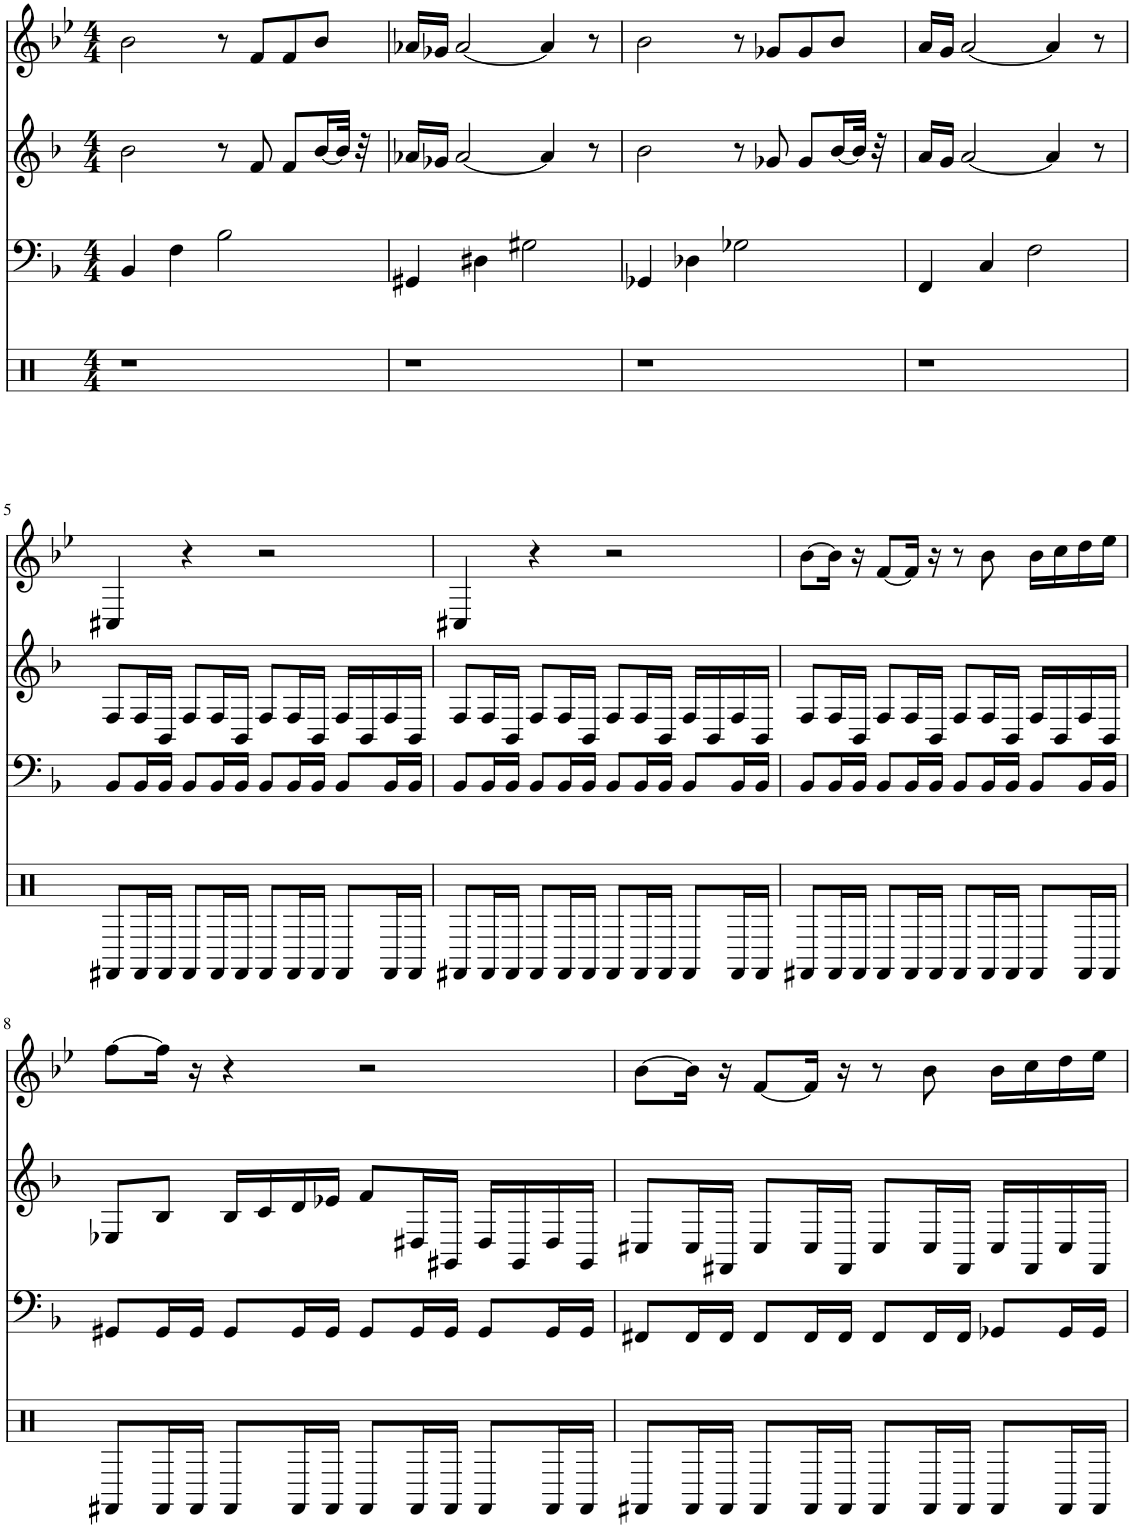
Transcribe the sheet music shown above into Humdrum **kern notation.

**kern	**kern	**kern	**kern
*part4	*part3	*part2	*part1
*staff4	*staff3	*staff2	*staff1
*I"Piano	*I"Piano	*I"Piano	*I"Piano
*I'Pno	*I'Pno	*I'Pno	*I'Pno
*clefX	*clefF4	*clefG2	*clefG2
*k[]	*k[b-]	*k[b-]	*k[b-e-]
*M4/4	*M4/4	*M4/4	*M4/4
=1	=1	=1	=1
1r	4BB-/	2b-\	2b-\
.	4F\	.	.
.	2B-\	8r	8r
.	.	8f/	8f/L
.	.	8f/L	8f/
.	.	[16b-/L	8b-/J
.	.	32b-/JJk]	.
.	.	32r	.
=2	=2	=2	=2
1r	4GG#X/	16a-X/LL	16a-X/LL
.	.	16g-X/JJ	16g-X/JJ
.	.	[2a-/	[2a-/
.	4D#X\	.	.
.	2G#X\	.	.
.	.	4a-/]	4a-/]
.	.	8r	8r
=3	=3	=3	=3
1r	4GG-X/	2b-\	2b-\
.	4D-X\	.	.
.	2G-X\	8r	8r
.	.	8g-X/	8g-X/L
.	.	8g-/L	8g-/
.	.	[16b-/L	8b-/J
.	.	32b-/JJk]	.
.	.	32r	.
=4	=4	=4	=4
1r	4FF/	16a/LL	16a/LL
.	.	16g/JJ	16g/JJ
.	.	[2a/	[2a/
.	4C/	.	.
.	2F\	.	.
.	.	4a/]	4a/]
.	.	8r	8r
!!LO:LB:g=z
=5	=5	=5	=5
8FF#X/L	8BB-/L	8F/L	4C#X/
16FF/L	16BB-/L	16F/L	.
16FF/JJ	16BB-/JJ	16BB-/JJ	.
8FF/L	8BB-/L	8F/L	4r
16FF/L	16BB-/L	16F/L	.
16FF/JJ	16BB-/JJ	16BB-/JJ	.
8FF/L	8BB-/L	8F/L	2r
16FF/L	16BB-/L	16F/L	.
16FF/JJ	16BB-/JJ	16BB-/JJ	.
8FF/L	8BB-/L	16F/LL	.
.	.	16BB-/	.
16FF/L	16BB-/L	16F/	.
16FF/JJ	16BB-/JJ	16BB-/JJ	.
=6	=6	=6	=6
8FF#X/L	8BB-/L	8F/L	4C#X/
16FF/L	16BB-/L	16F/L	.
16FF/JJ	16BB-/JJ	16BB-/JJ	.
8FF/L	8BB-/L	8F/L	4r
16FF/L	16BB-/L	16F/L	.
16FF/JJ	16BB-/JJ	16BB-/JJ	.
8FF/L	8BB-/L	8F/L	2r
16FF/L	16BB-/L	16F/L	.
16FF/JJ	16BB-/JJ	16BB-/JJ	.
8FF/L	8BB-/L	16F/LL	.
.	.	16BB-/	.
16FF/L	16BB-/L	16F/	.
16FF/JJ	16BB-/JJ	16BB-/JJ	.
=7	=7	=7	=7
8FF#X/L	8BB-/L	8F/L	[8b-\L
16FF/L	16BB-/L	16F/L	16b-\Jk]
16FF/JJ	16BB-/JJ	16BB-/JJ	16r
8FF/L	8BB-/L	8F/L	[8f/L
16FF/L	16BB-/L	16F/L	16f/Jk]
16FF/JJ	16BB-/JJ	16BB-/JJ	16r
8FF/L	8BB-/L	8F/L	8r
16FF/L	16BB-/L	16F/L	8b-\
16FF/JJ	16BB-/JJ	16BB-/JJ	.
8FF/L	8BB-/L	16F/LL	16b-\LL
.	.	16BB-/	16cc\
16FF/L	16BB-/L	16F/	16dd\
16FF/JJ	16BB-/JJ	16BB-/JJ	16ee-\JJ
!!LO:LB:g=z
=8	=8	=8	=8
8FF#X/L	8GG#X/L	8E-X/L	[8ff\L
16FF/L	16GG#/L	8B-/J	16ff\Jk]
16FF/JJ	16GG#/JJ	.	16r
8FF/L	8GG#/L	16B-/LL	4r
.	.	16c/	.
16FF/L	16GG#/L	16d/	.
16FF/JJ	16GG#/JJ	16e-X/JJ	.
8FF/L	8GG#/L	8f/L	2r
16FF/L	16GG#/L	16D#X/L	.
16FF/JJ	16GG#/JJ	16GG#X/JJ	.
8FF/L	8GG#/L	16D#/LL	.
.	.	16GG#/	.
16FF/L	16GG#/L	16D#/	.
16FF/JJ	16GG#/JJ	16GG#/JJ	.
=9	=9	=9	=9
8FF#X/L	8FF#X/L	8C#X/L	[8b-\L
16FF/L	16FF#/L	16C#/L	16b-\Jk]
16FF/JJ	16FF#/JJ	16FF#X/JJ	16r
8FF/L	8FF#/L	8C#/L	[8f/L
16FF/L	16FF#/L	16C#/L	16f/Jk]
16FF/JJ	16FF#/JJ	16FF#/JJ	16r
8FF/L	8FF#/L	8C#/L	8r
16FF/L	16FF#/L	16C#/L	8b-\
16FF/JJ	16FF#/JJ	16FF#/JJ	.
8FF/L	8GG-X/L	16C#/LL	16b-\LL
.	.	16FF#/	16cc\
16FF/L	16GG-/L	16C#/	16dd\
16FF/JJ	16GG-/JJ	16FF#/JJ	16ee-\JJ
=	=	=	=
*-	*-	*-	*-
